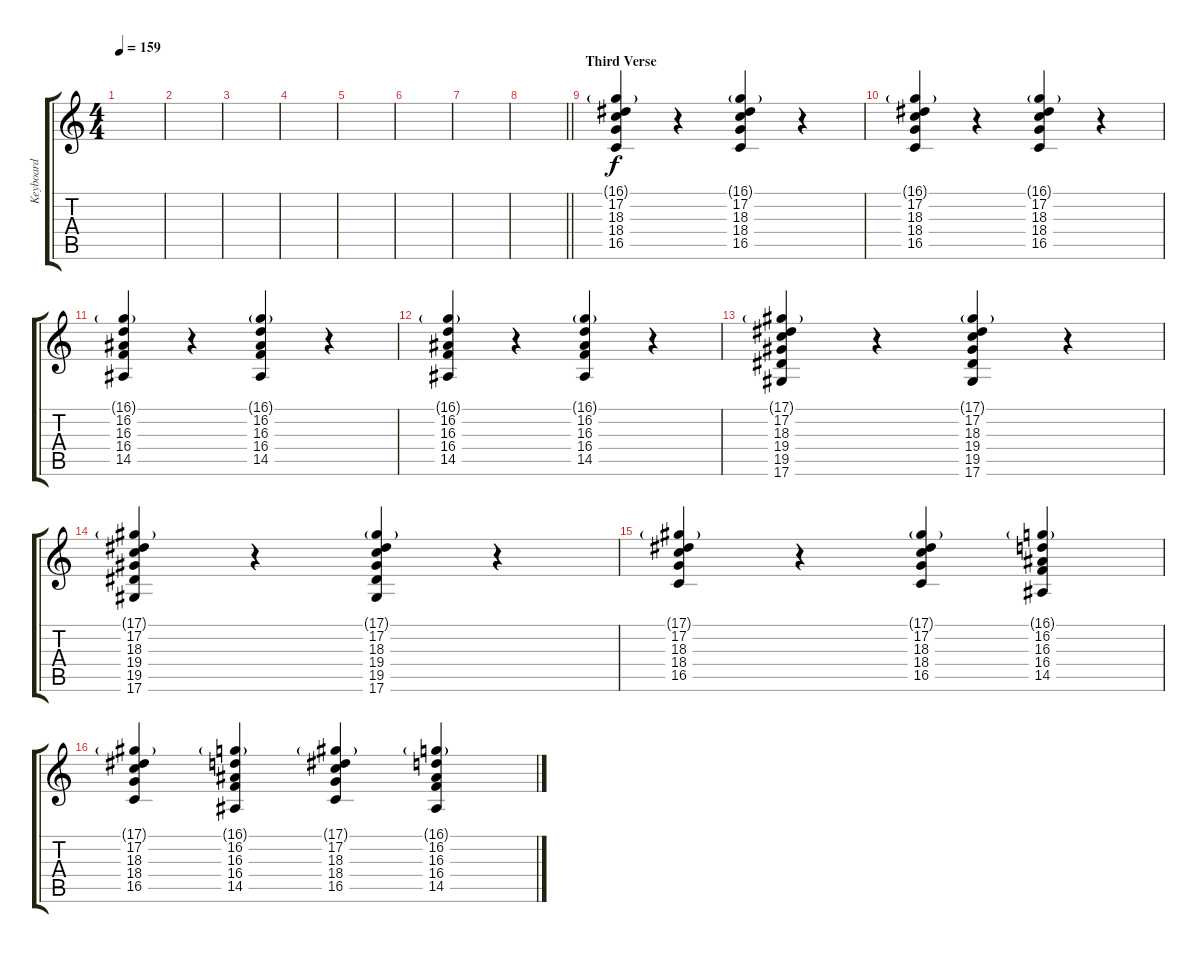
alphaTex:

\track ("Keyboard" "Keyboard") {instrument lead5charang}
\staff {score tabs}
\tuning (Eb4 Bb3 Gb3 Db3 Ab2 Eb2) {hide}
\ts (4 4)
\tempo 159
\clef g2
\ks c
|
|
|
|
|
|
|
\barLineRight lightlight
|
\section ("" "Third Verse")
(16.1{g} 17.2 18.3 18.4 16.5).4 r.4 (16.1{g} 17.2 18.3 18.4 16.5).4{volume 7} r.4 |
(16.1{g} 17.2 18.3 18.4 16.5).4 r.4 (16.1{g} 17.2 18.3 18.4 16.5).4 r.4 |
(16.1{g} 16.2 16.3 16.4 14.5).4{volume 13} r.4 (16.1{g} 16.2 16.3 16.4 14.5).4{volume 7} r.4 |
(16.1{g} 16.2 16.3 16.4 14.5).4 r.4 (16.1{g} 16.2 16.3 16.4 14.5).4 r.4 |
(17.1{g} 17.2 18.3 19.4 19.5 17.6).4{volume 13} r.4 (17.1{g} 17.2 18.3 19.4 19.5 17.6).4{volume 7} r.4 |
(17.1{g} 17.2 18.3 19.4 19.5 17.6).4 r.4 (17.1{g} 17.2 18.3 19.4 19.5 17.6).4 r.4 |
(17.1{g} 17.2 18.3 18.4 16.5).4{volume 13} r.4 (17.1{g} 17.2 18.3 18.4 16.5).4{volume 7} (16.1{g} 16.2 16.3 16.4 14.5).4{volume 13} |
(17.1{g} 17.2 18.3 18.4 16.5).4{volume 11} (16.1{g} 16.2 16.3 16.4 14.5).4{volume 8} (17.1{g} 17.2 18.3 18.4 16.5).4{volume 11} (16.1{g} 16.2 16.3 16.4 14.5).4{volume 8}
